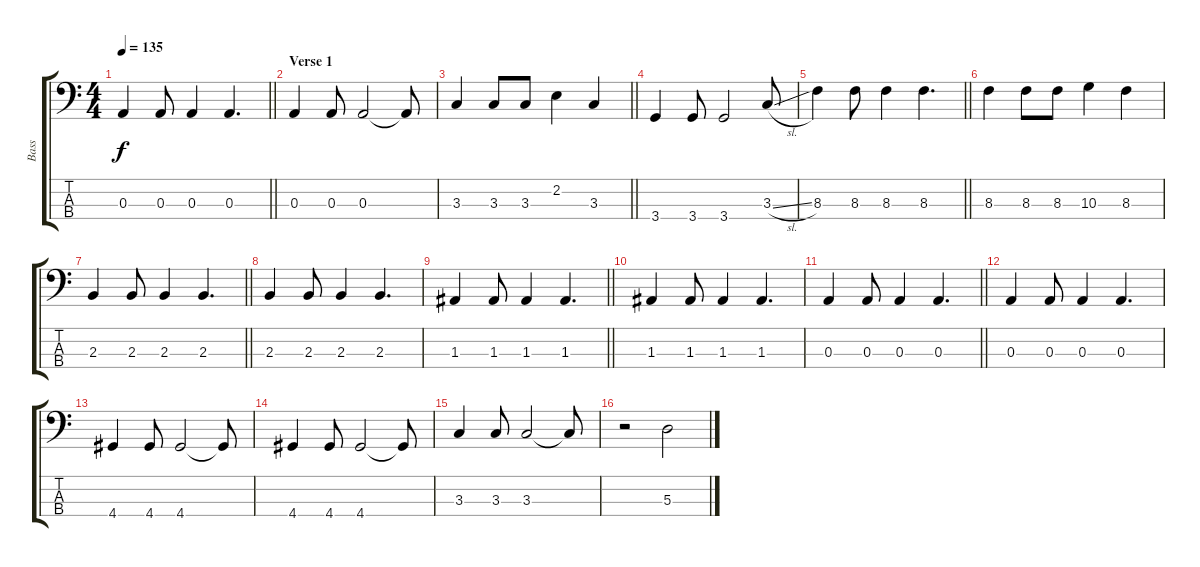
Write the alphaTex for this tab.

\track ("Bass" "Bass") {instrument electricbassfinger}
\staff {score tabs}
\tuning (G2 D2 A1 E1) {hide}
\ts (4 4)
\tempo 135
\clef f4
\barLineRight lightlight
\ks c
0.3.4{dy f instrument electricbassfinger} 0.3.8 0.3.4 0.3.4{d} |
\section ("" "Verse 1")
0.3.4 0.3.8 0.3.2 0.3{t}.8 |
\barLineRight lightlight
3.3.4 3.3.8 3.3.8 2.2.4 3.3.4 |
3.4.4 3.4.8 3.4.2 3.3{sl}.8 |
\barLineRight lightlight
8.3.4 8.3.8 8.3.4 8.3.4{d} |
8.3.4 8.3.8 8.3.8 10.3.4 8.3.4 |
\barLineRight lightlight
2.3.4 2.3.8 2.3.4 2.3.4{d} |
2.3.4 2.3.8 2.3.4 2.3.4{d} |
\barLineRight lightlight
1.3.4 1.3.8 1.3.4 1.3.4{d} |
1.3.4 1.3.8 1.3.4 1.3.4{d} |
\barLineRight lightlight
0.3.4 0.3.8 0.3.4 0.3.4{d} |
0.3.4 0.3.8 0.3.4 0.3.4{d} |
4.4.4 4.4.8 4.4.2 4.4{t}.8 |
4.4.4 4.4.8 4.4.2 4.4{t}.8 |
3.3.4 3.3.8 3.3.2 3.3{t}.8 |
r.2 5.3.2
